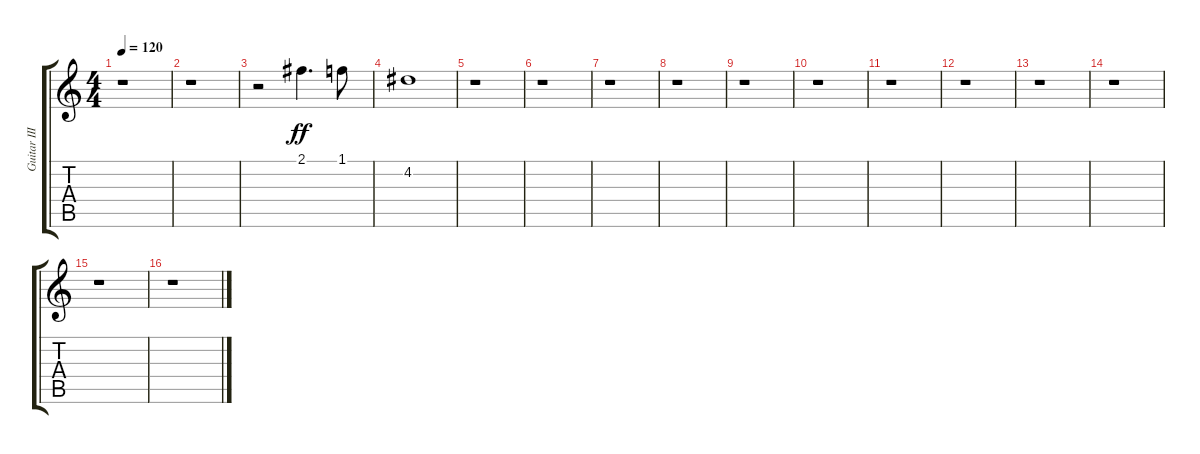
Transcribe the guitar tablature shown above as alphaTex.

\track ("Guitar III" "Guitar III") {instrument distortionguitar}
\staff {score tabs}
\tuning (E4 B3 G3 D3 A2 E2) {hide}
\ts (4 4)
\tempo 120
\clef g2
\ks c
r.1{dy f} |
r.1 |
r.2 2.1.4{d dy ff} 1.1.8 |
4.2.1 |
r.1 |
r.1 |
r.1 |
r.1 |
r.1 |
r.1 |
r.1 |
r.1 |
r.1 |
r.1 |
r.1 |
r.1
